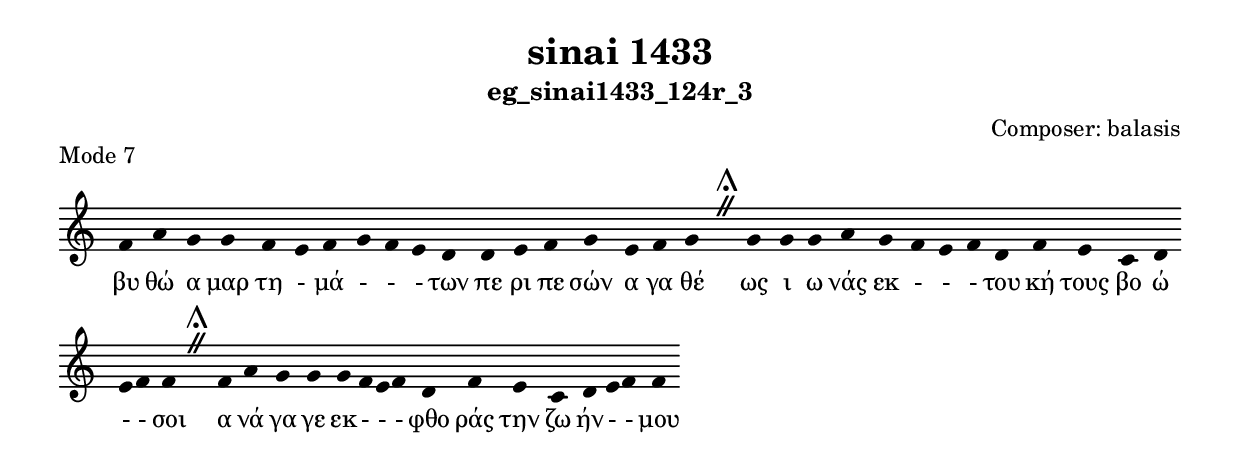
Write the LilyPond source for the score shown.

\include "gregorian.ly"

	\header {
 	  title = "sinai 1433"
	  subtitle = "eg_sinai1433_124r_3"
	  composer = "Composer: balasis"
	  piece = "Mode 7"
	}

	chant = {
	  f'4 a'4 g'4 g'4 f'4 e'4 f'4 g'4 f'4 e'4 d'4 d'4 e'4 f'4 g'4 e'4 f'4 g'4 \divisioMaior
 g'4 g'4 g'4 a'4 g'4 f'4 e'4 f'4 d'4 f'4 e'4 c'4 d'4 e'4 f'4 f'4 \divisioMaior
 f'4 a'4 g'4 g'4 g'4 f'4 e'4 f'4 d'4 f'4 e'4 c'4 d'4 e'4 f'4 f'4\finalis
	}

	verba = \lyricmode {βυ θώ α μαρ τη - μά -  -  - των πε ρι πε σών α γα θέ 
ως ι ω νάς εκ -  -  - του κή τους βο ώ -  - σοι 
α νά γα γε εκ -  -  - φθο ράς την ζω ήν -  - μου 
	}


	\score {
	  \new Staff <<
	  \new Voice = "melody" \chant
	  \new Lyrics = "one" \lyricsto melody \verba
	  >>
	  \layout {
	    \context {
	      \Staff
	      \remove "Time_signature_engraver"
	      \remove "Bar_engraver"
	    }
	    \context {
	      \Voice
	      \remove "Stem_engraver"
	    }
	  }
	}